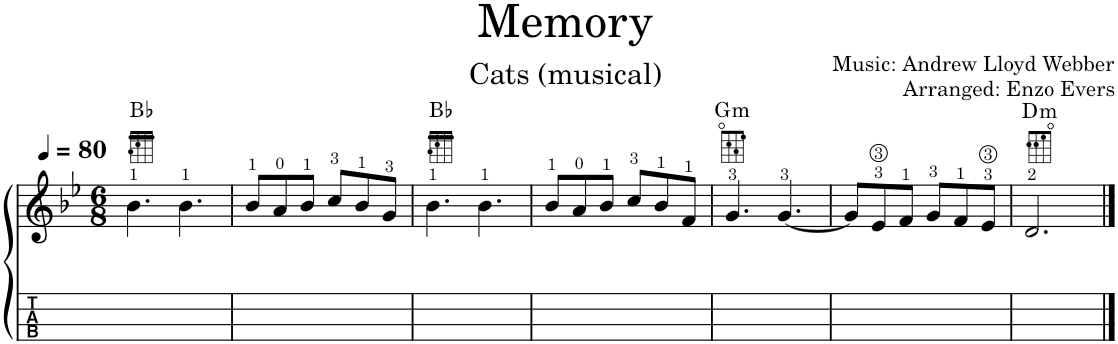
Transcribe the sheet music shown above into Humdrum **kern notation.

**kern	**kern	**harte
*part1	*part1	*part1
*staff2	*staff1	*
*I"Ukulele	*	*
*I'Uk.	*	*
*stria4	*	*
*	*clefG2	*
*k[b-e-]	*k[b-e-]	*
*M6/8	*M6/8	*
*MM80	*MM80	*
=1	=1	=1
2.r	4.b-\	Bb:maj
.	4.b-\	.
=2	=2	=2
2.r	8b-/L	.
.	8a/	.
.	8b-/J	.
.	8cc/L	.
.	8b-/	.
.	8g/J	.
=3	=3	=3
2.r	4.b-\	Bb:maj
.	4.b-\	.
=4	=4	=4
2.r	8b-/L	.
.	8a/	.
.	8b-/J	.
.	8cc/L	.
.	8b-/	.
.	8f/J	.
=5	=5	=5
!	!	!LO:H:kt=m
2.r	4.g/	G:min
.	[4.g/	.
=6	=6	=6
2.r	8g/L]	.
.	8e-/	.
.	8f/J	.
.	8g/L	.
.	8f/	.
.	8e-/J	.
=7	=7	=7
!	!	!LO:H:kt=m
2.r	2.d/	D:min
==	==	==
*-	*-	*-
